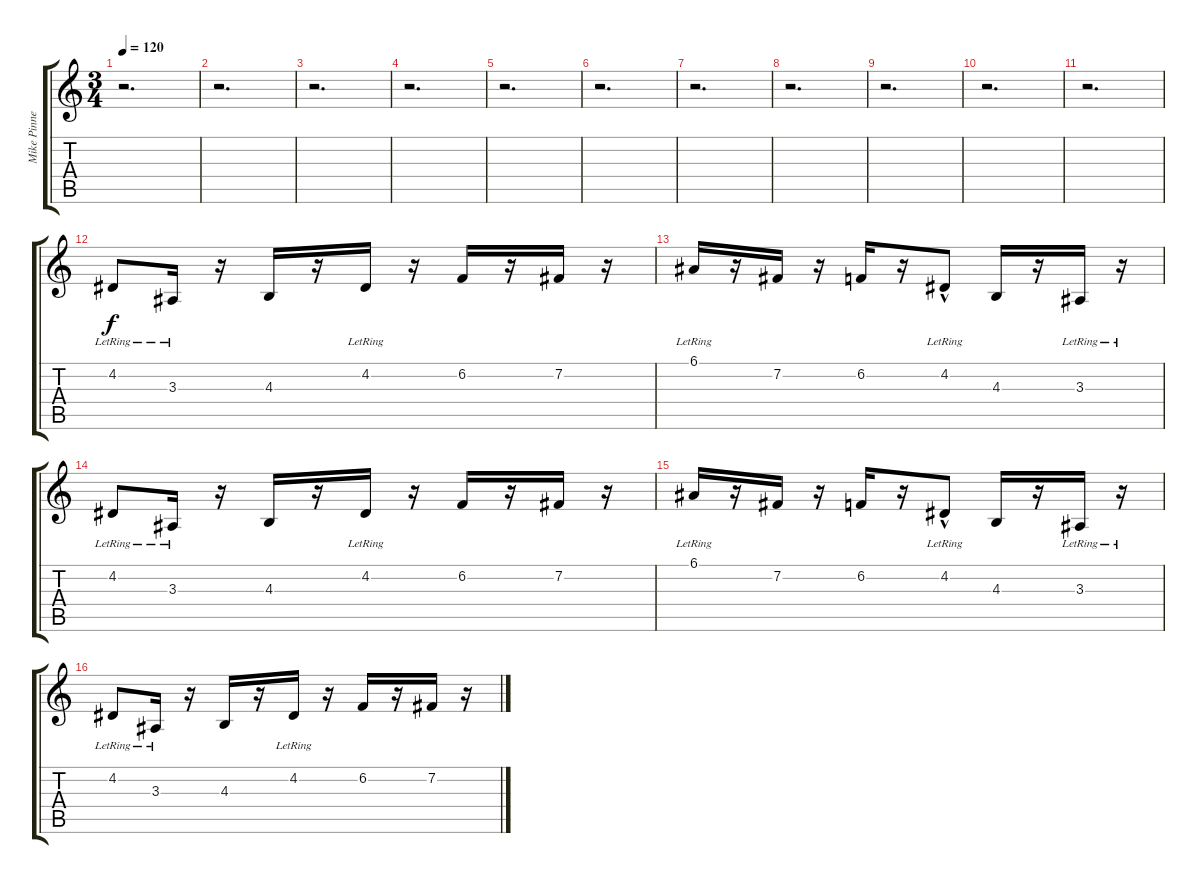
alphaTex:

\track ("Mike Pinnella (Koto)" "Mike Pinne") {instrument koto}
\staff {score tabs}
\tuning (E4 B3 G3 D3 A2 E2) {hide}
\ts (3 4)
\tempo 120
\clef g2
\ks c
r.2{d dy f} |
r.2{d} |
r.2{d} |
r.2{d} |
r.2{d} |
r.2{d} |
r.2{d} |
r.2{d} |
r.2{d} |
r.2{d} |
r.2{d} |
4.2{lr}.8{volume 16} 3.3{lr}.16{volume 16} r.16 4.3.16{volume 15} r.16 4.2{lr}.16{volume 15} r.16 6.2.16{volume 15} r.16 7.2.16{volume 14} r.16 |
6.1{lr}.16{volume 14} r.16 7.2.16{volume 14} r.16 6.2.16{volume 13} r.16 4.2{hac lr}.8{volume 13} 4.3.16{volume 13} r.16 3.3{lr}.16{volume 12} r.16 |
4.2{lr}.8{volume 12} 3.3{lr}.16{volume 12} r.16 4.3.16{volume 11} r.16 4.2{lr}.16{volume 11} r.16 6.2.16{volume 11} r.16 7.2.16{volume 10} r.16 |
6.1{lr}.16{volume 10} r.16 7.2.16{volume 10} r.16 6.2.16{volume 9} r.16 4.2{hac lr}.8{volume 9} 4.3.16{volume 9} r.16 3.3{lr}.16{volume 8} r.16 |
4.2{lr}.8{volume 8} 3.3{lr}.16{volume 8} r.16 4.3.16{volume 7} r.16 4.2{lr}.16{volume 7} r.16 6.2.16{volume 7} r.16 7.2.16{volume 6} r.16
